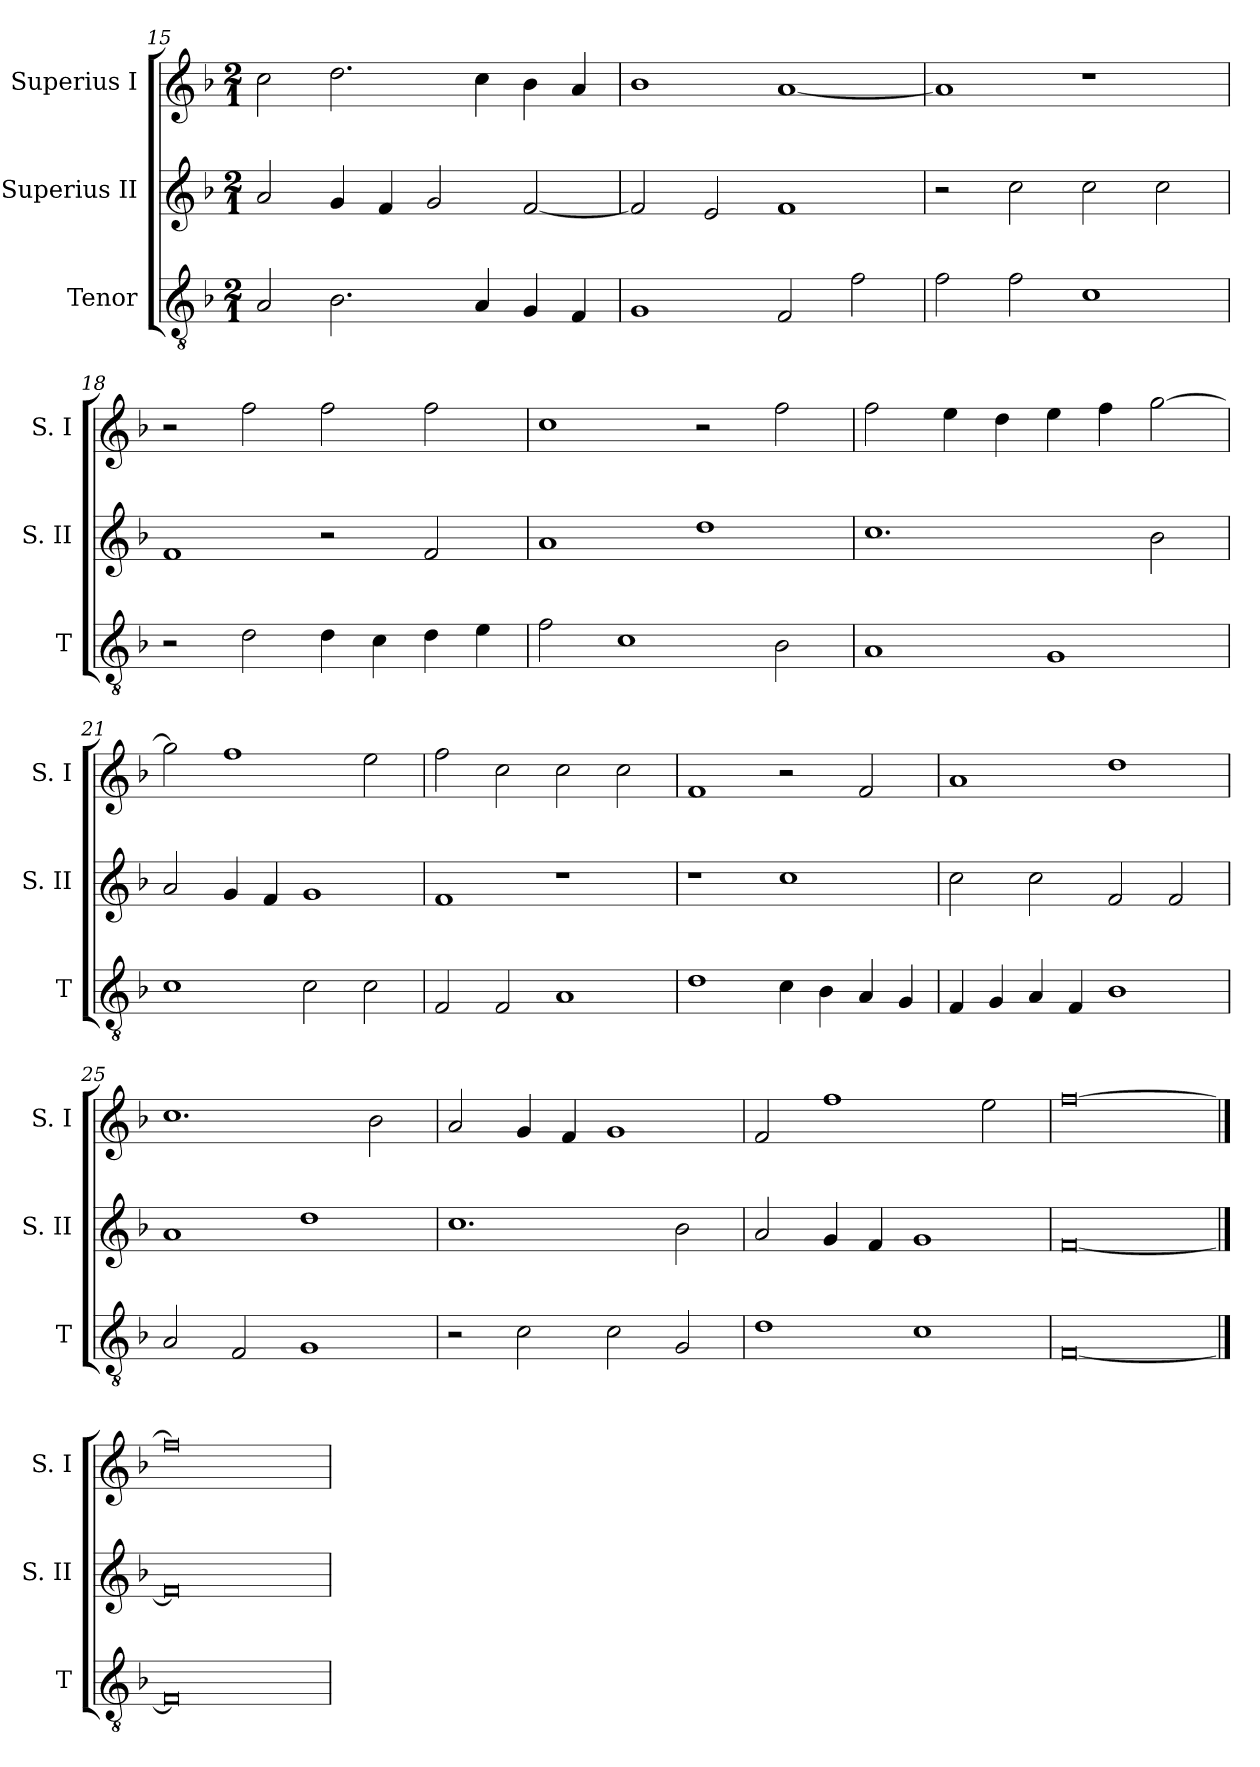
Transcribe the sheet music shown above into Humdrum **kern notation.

**kern	**kern	**kern
*part3	*part2	*part1
*staff3	*staff2	*staff1
*I"Tenor	*I"Superius II	*I"Superius I
*I'T	*I'S. II	*I'S. I
*clefGv2	*clefG2	*clefG2
*k[b-]	*k[b-]	*k[b-]
*F:	*F:	*F:
*M2/1	*M2/1	*M2/1
=15	=15	=15
2A	2a	2cc
2.B-	4g	2.dd
.	4f	.
.	2g	.
4A	.	4cc
4G	[2f	4b-
4F	.	4a
=16	=16	=16
1G	2f]	1b-
.	2e	.
2F	1f	[1a
2f	.	.
=17	=17	=17
2f	2r	1a]
2f	2cc	.
1c	2cc	1r
.	2cc	.
=18	=18	=18
2r	1f	2r
2d	.	2ff
4d	2r	2ff
4c	.	.
4d	2f	2ff
4e	.	.
=19	=19	=19
2f	1a	1cc
1c	.	.
.	1dd	2r
2B-	.	2ff
=20	=20	=20
1A	1.cc	2ff
.	.	4ee
.	.	4dd
1G	.	4ee
.	.	4ff
.	2b-	[2gg
=21	=21	=21
1c	2a	2gg]
.	4g	1ff
.	4f	.
2c	1g	.
2c	.	2ee
=22	=22	=22
2F	1f	2ff
2F	.	2cc
1A	1r	2cc
.	.	2cc
=23	=23	=23
1d	1r	1f
4c	1cc	2r
4B-	.	.
4A	.	2f
4G	.	.
=24	=24	=24
4F	2cc	1a
4G	.	.
4A	2cc	.
4F	.	.
1B-	2f	1dd
.	2f	.
=25	=25	=25
2A	1a	1.cc
2F	.	.
1G	1dd	.
.	.	2b-
=26	=26	=26
2r	1.cc	2a
2c	.	4g
.	.	4f
2c	.	1g
2G	2b-	.
=27	=27	=27
1d	2a	2f
.	4g	1ff
.	4f	.
1c	1g	.
.	.	2ee
=28	=28	=28
[0F	[0f	[0ff
==29	==29	==29
0F]	0f]	0ff]
=	=	=
*-	*-	*-
